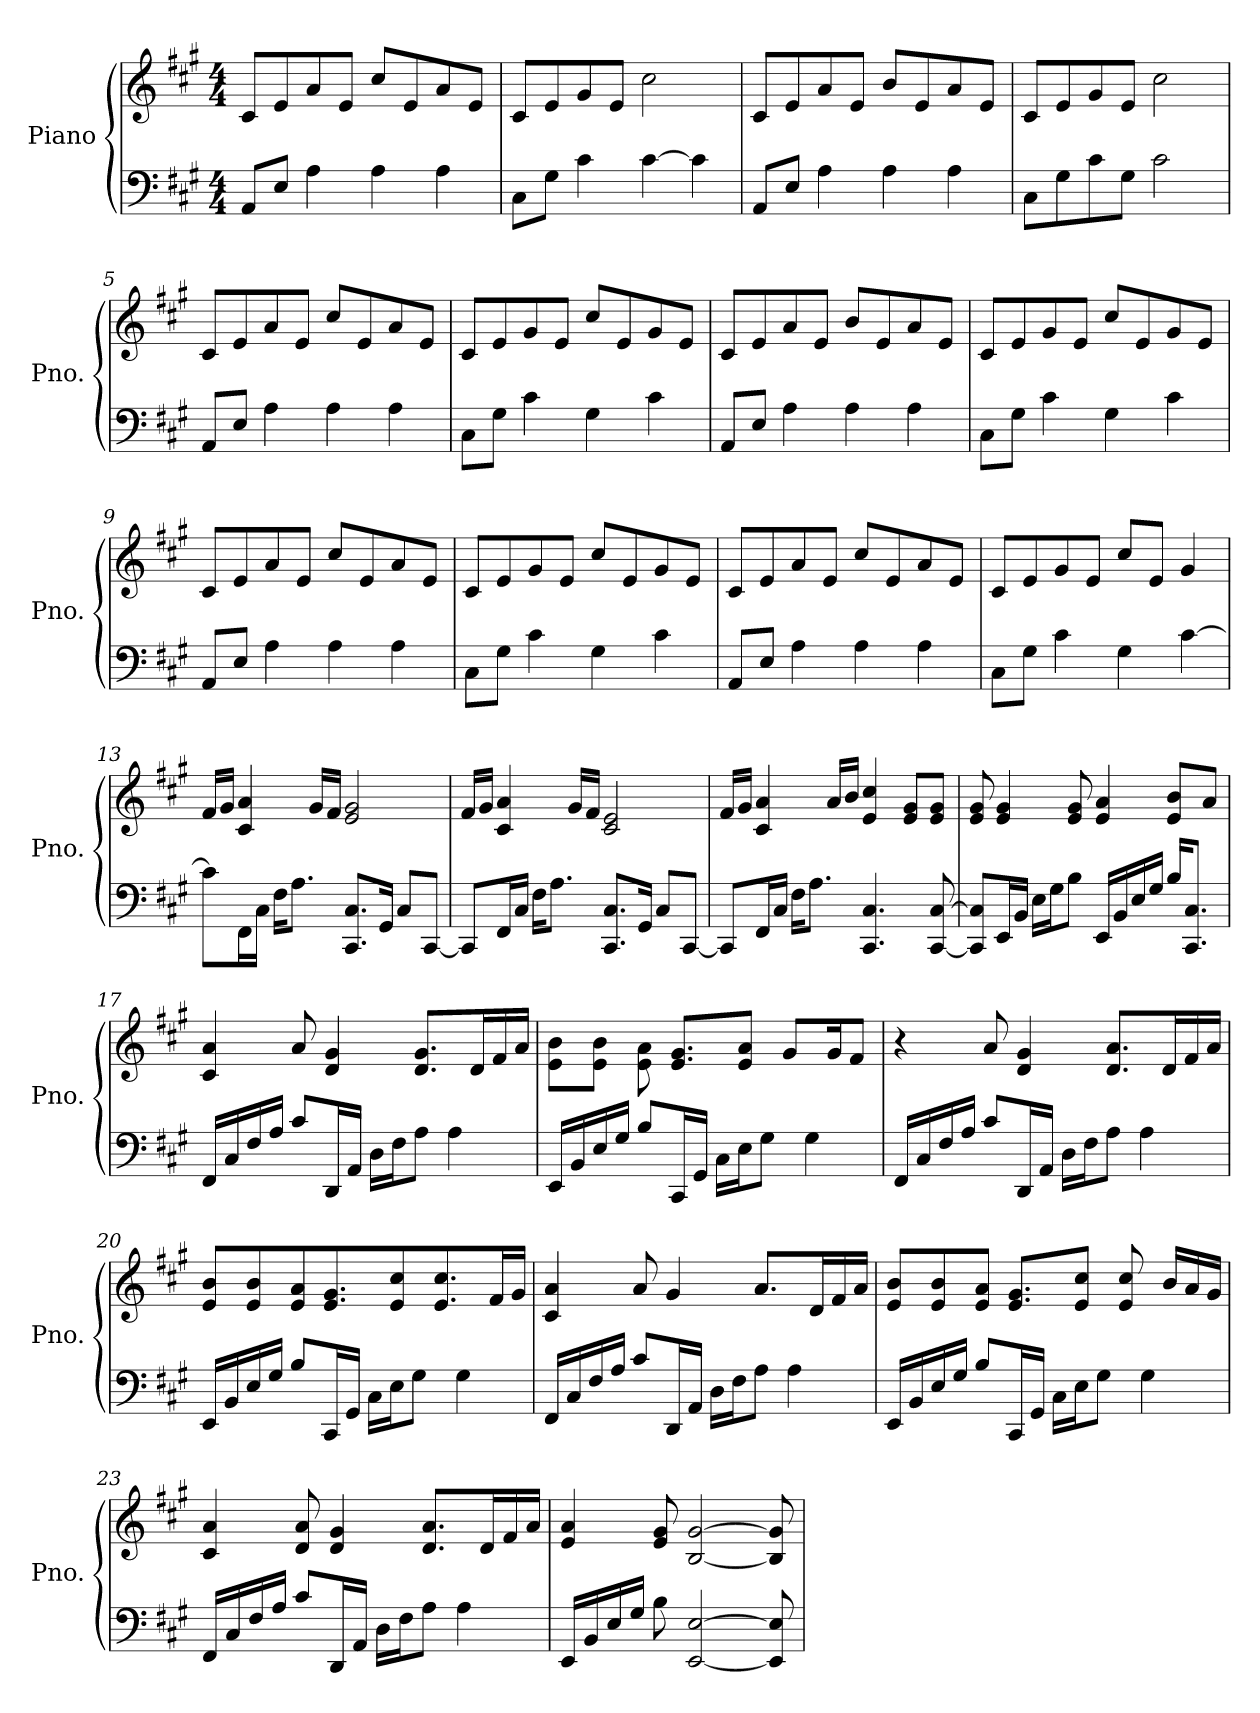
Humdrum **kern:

**kern	**kern
*part1	*part1
*staff2	*staff1
*I"Piano	*
*I'Pno.	*
*clefF4	*clefG2
*k[f#c#g#]	*k[f#c#g#]
*M4/4	*M4/4
*MM64	*MM64
=1	=1
8AA/L	8c#/L
8E/J	8e/
4A\	8a/
.	8e/J
4A\	8cc#/L
.	8e/
4A\	8a/
.	8e/J
=2	=2
8C#\L	8c#/L
8G#\J	8e/
4c#\	8g#/
.	8e/J
[4c#\	2cc#\
4c#\]	.
=3	=3
8AA/L	8c#/L
8E/J	8e/
4A\	8a/
.	8e/J
4A\	8b/L
.	8e/
4A\	8a/
.	8e/J
=4	=4
8C#\L	8c#/L
8G#\	8e/
8c#\	8g#/
8G#\J	8e/J
2c#\	2cc#\
=5	=5
8AA/L	8c#/L
8E/J	8e/
4A\	8a/
.	8e/J
4A\	8cc#/L
.	8e/
4A\	8a/
.	8e/J
!!LO:LB:g=z
=6	=6
8C#\L	8c#/L
8G#\J	8e/
4c#\	8g#/
.	8e/J
4G#\	8cc#/L
.	8e/
4c#\	8g#/
.	8e/J
=7	=7
8AA/L	8c#/L
8E/J	8e/
4A\	8a/
.	8e/J
4A\	8b/L
.	8e/
4A\	8a/
.	8e/J
=8	=8
8C#\L	8c#/L
8G#\J	8e/
4c#\	8g#/
.	8e/J
4G#\	8cc#/L
.	8e/
4c#\	8g#/
.	8e/J
=9	=9
8AA/L	8c#/L
8E/J	8e/
4A\	8a/
.	8e/J
4A\	8cc#/L
.	8e/
4A\	8a/
.	8e/J
=10	=10
8C#\L	8c#/L
8G#\J	8e/
4c#\	8g#/
.	8e/J
4G#\	8cc#/L
.	8e/
4c#\	8g#/
.	8e/J
!!LO:LB:g=z
=11	=11
8AA/L	8c#/L
8E/J	8e/
4A\	8a/
.	8e/J
4A\	8cc#/L
.	8e/
4A\	8a/
.	8e/J
=12	=12
8C#\L	8c#/L
8G#\J	8e/
4c#\	8g#/
.	8e/J
4G#\	8cc#/L
.	8e/J
[4c#\	4g#/
=13	=13
8c#\L]	16f#/LL
.	16g#/JJ
16FF#\L	4c#/ 4a/
16C#\JJ	.
16F#\KL	.
8.A\J	.
.	16g#/LL
.	16f#/JJ
8.CC#/ 8.C#/L	2e/ 2g#/
16GG#/Jk	.
8C#/L	.
[8CC#/J	.
=14	=14
8CC#/L]	16f#/LL
.	16g#/JJ
16FF#/L	4c#/ 4a/
16C#/JJ	.
16F#\KL	.
8.A\J	.
.	16g#/LL
.	16f#/JJ
8.CC#/ 8.C#/L	2c#/ 2e/
16GG#/Jk	.
8C#/L	.
[8CC#/J	.
!!LO:LB:g=z
=15	=15
8CC#/L]	16f#/LL
.	16g#/JJ
16FF#/L	4c#/ 4a/
16C#/JJ	.
16F#\KL	.
8.A\J	.
.	16a/LL
.	16b/JJ
4.CC#/ 4.C#/	4e/ 4cc#/
.	8e/ 8g#/L
[8CC#/ [8C#/	8e/ 8g#/J
=16	=16
8CC#/] 8C#/]L	8e/ 8g#/
16EE/L	4e/ 4g#/
16BB/JJ	.
16E\LL	.
16G#\J	.
8B\J	8e/ 8g#/
16EE/LL	4e/ 4a/
16BB/	.
16E/	.
16G#/JJ	.
16B/KL	8e/ 8b/L
8.CC#/ 8.C#/J	.
.	8a/J
=17	=17
16FF#/LL	4c#/ 4a/
16C#/	.
16F#/	.
16A/JJ	.
8c#/L	8a/
16DD/L	4d/ 4g#/
16AA/JJ	.
16D\LL	.
16F#\J	.
8A\J	8.d/ 8.g#/L
4A\	.
.	16d/L
.	16f#/
.	16a/JJ
!!LO:LB:g=z
=18	=18
16EE/LL	8e\ 8b\L
16BB/	.
16E/	8e\ 8b\J
16G#/JJ	.
8B/L	8e\ 8a\
16CC#/L	8.e/ 8.g#/L
16GG#/JJ	.
16C#\LL	.
16E\J	8e/ 8a/J
8G#\J	.
.	8g#/L
4G#\	.
.	16g#/K
.	8f#/J
=19	=19
16FF#/LL	4r
16C#/	.
16F#/	.
16A/JJ	.
8c#/L	8a/
16DD/L	4d/ 4g#/
16AA/JJ	.
16D\LL	.
16F#\J	.
8A\J	8.d/ 8.a/L
4A\	.
.	16d/L
.	16f#/
.	16a/JJ
=20	=20
16EE/LL	8e/ 8b/L
16BB/	.
16E/	8e/ 8b/
16G#/JJ	.
8B/L	8e/ 8a/
16CC#/L	8.e/ 8.g#/
16GG#/JJ	.
16C#\LL	.
16E\J	8e/ 8cc#/
8G#\J	.
.	8.e/ 8.cc#/
4G#\	.
.	16f#/L
.	16g#/JJ
!!LO:PB:g=z
=21	=21
16FF#/LL	4c#/ 4a/
16C#/	.
16F#/	.
16A/JJ	.
8c#/L	8a/
16DD/L	4g#/
16AA/JJ	.
16D\LL	.
16F#\J	.
8A\J	8.a/L
4A\	.
.	16d/L
.	16f#/
.	16a/JJ
=22	=22
16EE/LL	8e/ 8b/L
16BB/	.
16E/	8e/ 8b/
16G#/JJ	.
8B/L	8e/ 8a/J
16CC#/L	8.e/ 8.g#/L
16GG#/JJ	.
16C#\LL	.
16E\J	8e/ 8cc#/J
8G#\J	.
.	8e/ 8cc#/
4G#\	.
.	16b/LL
.	16a/
.	16g#/JJ
=23	=23
16FF#/LL	4c#/ 4a/
16C#/	.
16F#/	.
16A/JJ	.
8c#/L	8d/ 8a/
16DD/L	4d/ 4g#/
16AA/JJ	.
16D\LL	.
16F#\J	.
8A\J	8.d/ 8.a/L
4A\	.
.	16d/L
.	16f#/
.	16a/JJ
!!LO:LB:g=z
=24	=24
16EE/LL	4e/ 4a/
16BB/	.
16E/	.
16G#/JJ	.
8B\	8e/ 8g#/
[2EE/ [2E/	[2B/ [2g#/
8EE/] 8E/]	8B/] 8g#/]
=	=
*-	*-
